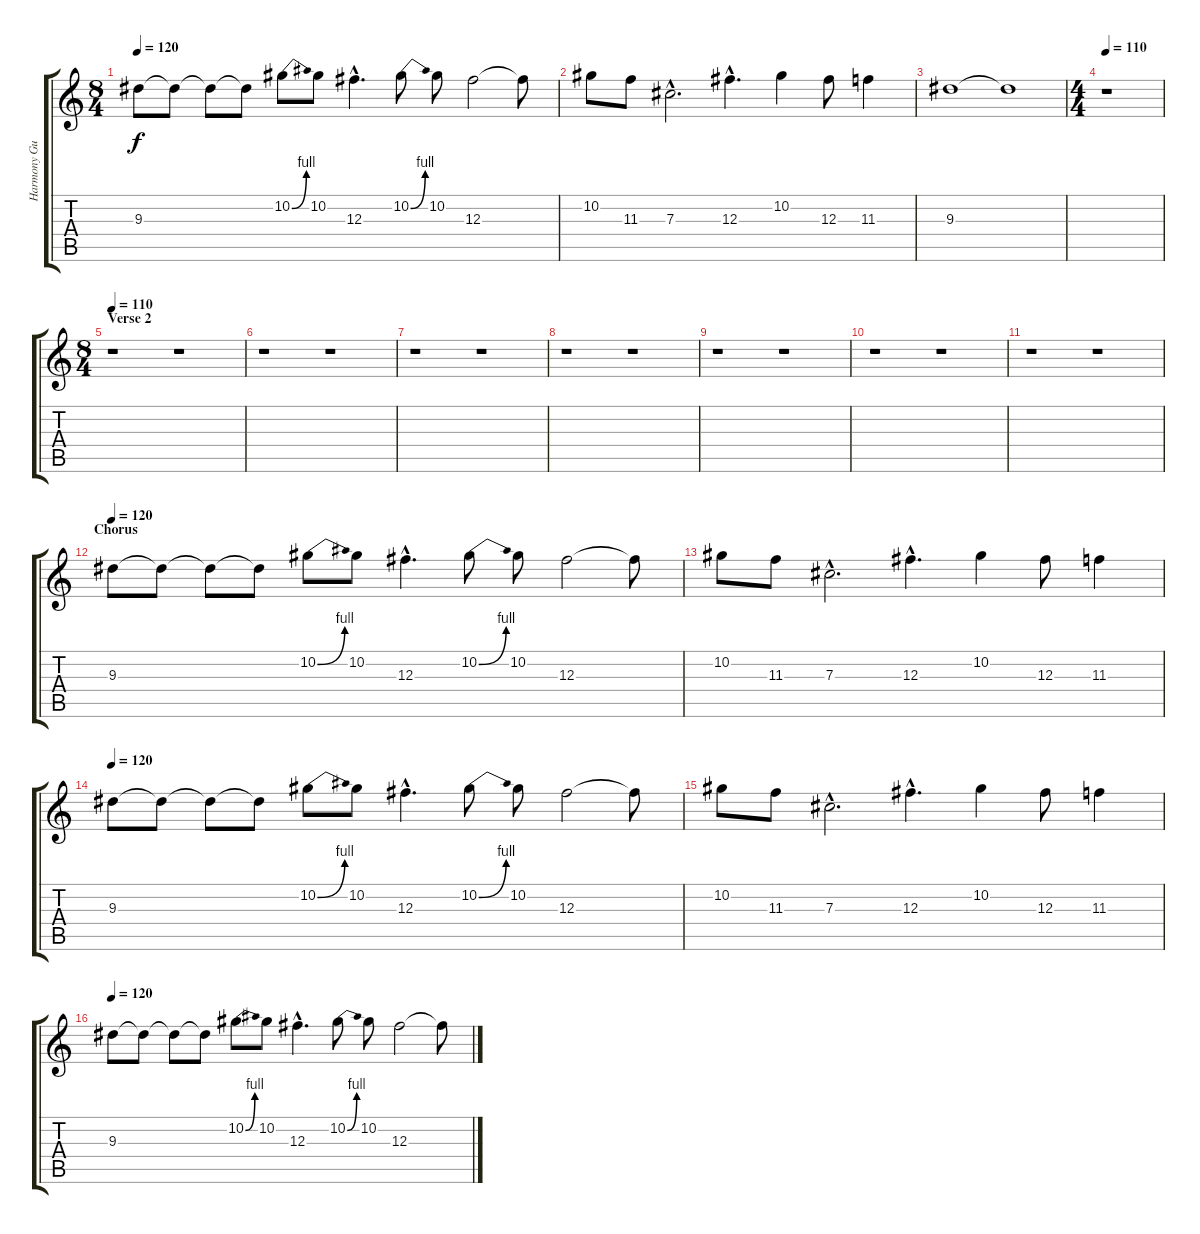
\track ("Harmony Guitar" "Harmony Gu") {instrument overdrivenguitar}
\staff {score tabs}
\tuning (Eb4 Bb3 Gb3 Db3 Ab2 Eb2) {hide}
\ts (8 4)
\tempo 120
\clef g2
\ks c
9.3.8{dy f} 9.3{t}.8 9.3{t}.8 9.3{t}.8 10.2{be (bend 0 0 60 4)}.8 10.2.8 12.3{hac}.4{d} 10.2{be (bend 0 0 60 4)}.8 10.2.8 12.3.2 12.3{t}.8 |
10.2.8 11.3.8 7.3{hac}.2{d} 12.3{hac}.4{d} 10.2.4 12.3.8 11.3.4 |
9.3.1 9.3{t}.1 |
\ts (4 4)
\tempo 110
r.1 |
\ts (8 4)
\section ("" "Verse 2")
\tempo 110
r.1 r.1 |
r.1 r.1 |
r.1 r.1 |
r.1 r.1 |
r.1 r.1 |
r.1 r.1 |
r.1 r.1 |
\section ("" "Chorus")
\tempo 120
9.3.8 9.3{t}.8 9.3{t}.8 9.3{t}.8 10.2{be (bend 0 0 60 4)}.8 10.2.8 12.3{hac}.4{d} 10.2{be (bend 0 0 60 4)}.8 10.2.8 12.3.2 12.3{t}.8 |
10.2.8 11.3.8 7.3{hac}.2{d} 12.3{hac}.4{d} 10.2.4 12.3.8 11.3.4 |
\tempo 120
9.3.8 9.3{t}.8 9.3{t}.8 9.3{t}.8 10.2{be (bend 0 0 60 4)}.8 10.2.8 12.3{hac}.4{d} 10.2{be (bend 0 0 60 4)}.8 10.2.8 12.3.2 12.3{t}.8 |
10.2.8 11.3.8 7.3{hac}.2{d} 12.3{hac}.4{d} 10.2.4 12.3.8 11.3.4 |
\tempo 120
9.3.8 9.3{t}.8 9.3{t}.8 9.3{t}.8 10.2{be (bend 0 0 60 4)}.8 10.2.8 12.3{hac}.4{d} 10.2{be (bend 0 0 60 4)}.8 10.2.8 12.3.2 12.3{t}.8
